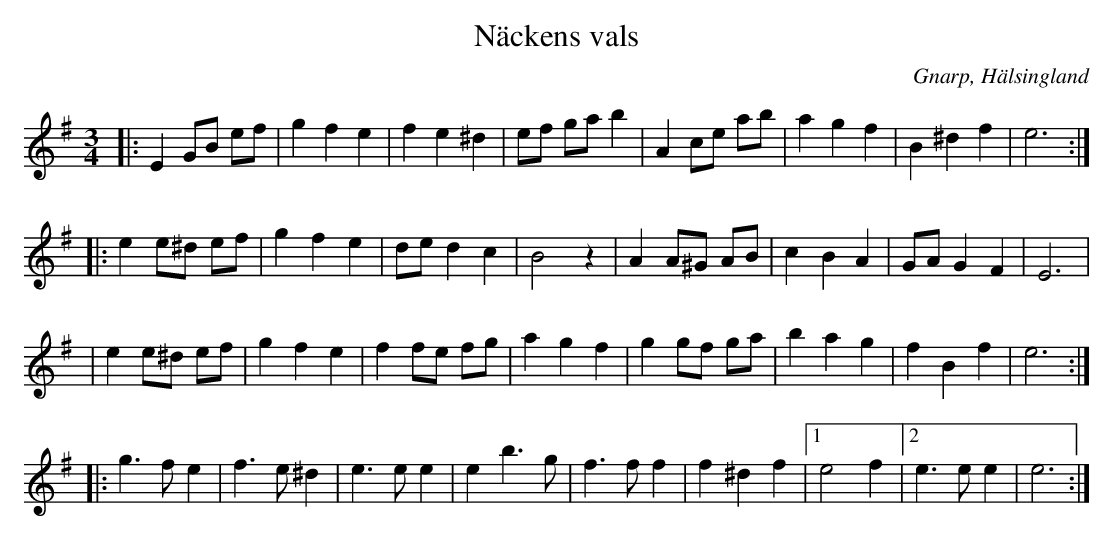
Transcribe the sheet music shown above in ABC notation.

X:1
T:Näckens vals
O: Gnarp, Hälsingland
M:3/4
L:1/8
K:Em
|: E2 GB ef | g2 f2 e2 | f2 e2 ^d2 | ef ga b2 | A2 ce ab | a2 g2 f2 | B2 ^d2 f2 | e6 :|
|: e2 e^d ef | g2 f2 e2 | de d2 c2 | B4 z2 | A2 A^G AB | c2 B2 A2 | GA G2 F2 | E6 |
| e2 e^d ef | g2 f2 e2 | f2 fe fg | a2 g2 f2 | g2 gf ga | b2 a2 g2 | f2 B2 f2 | e6 :|
|:g3 f e2 | f3 e ^d2 | e3 e e2 | e2 b3 g | f3 f f2 | f2 ^d2 f2 |1 e4 f2 |2 e3 e e2 | e6 :|
